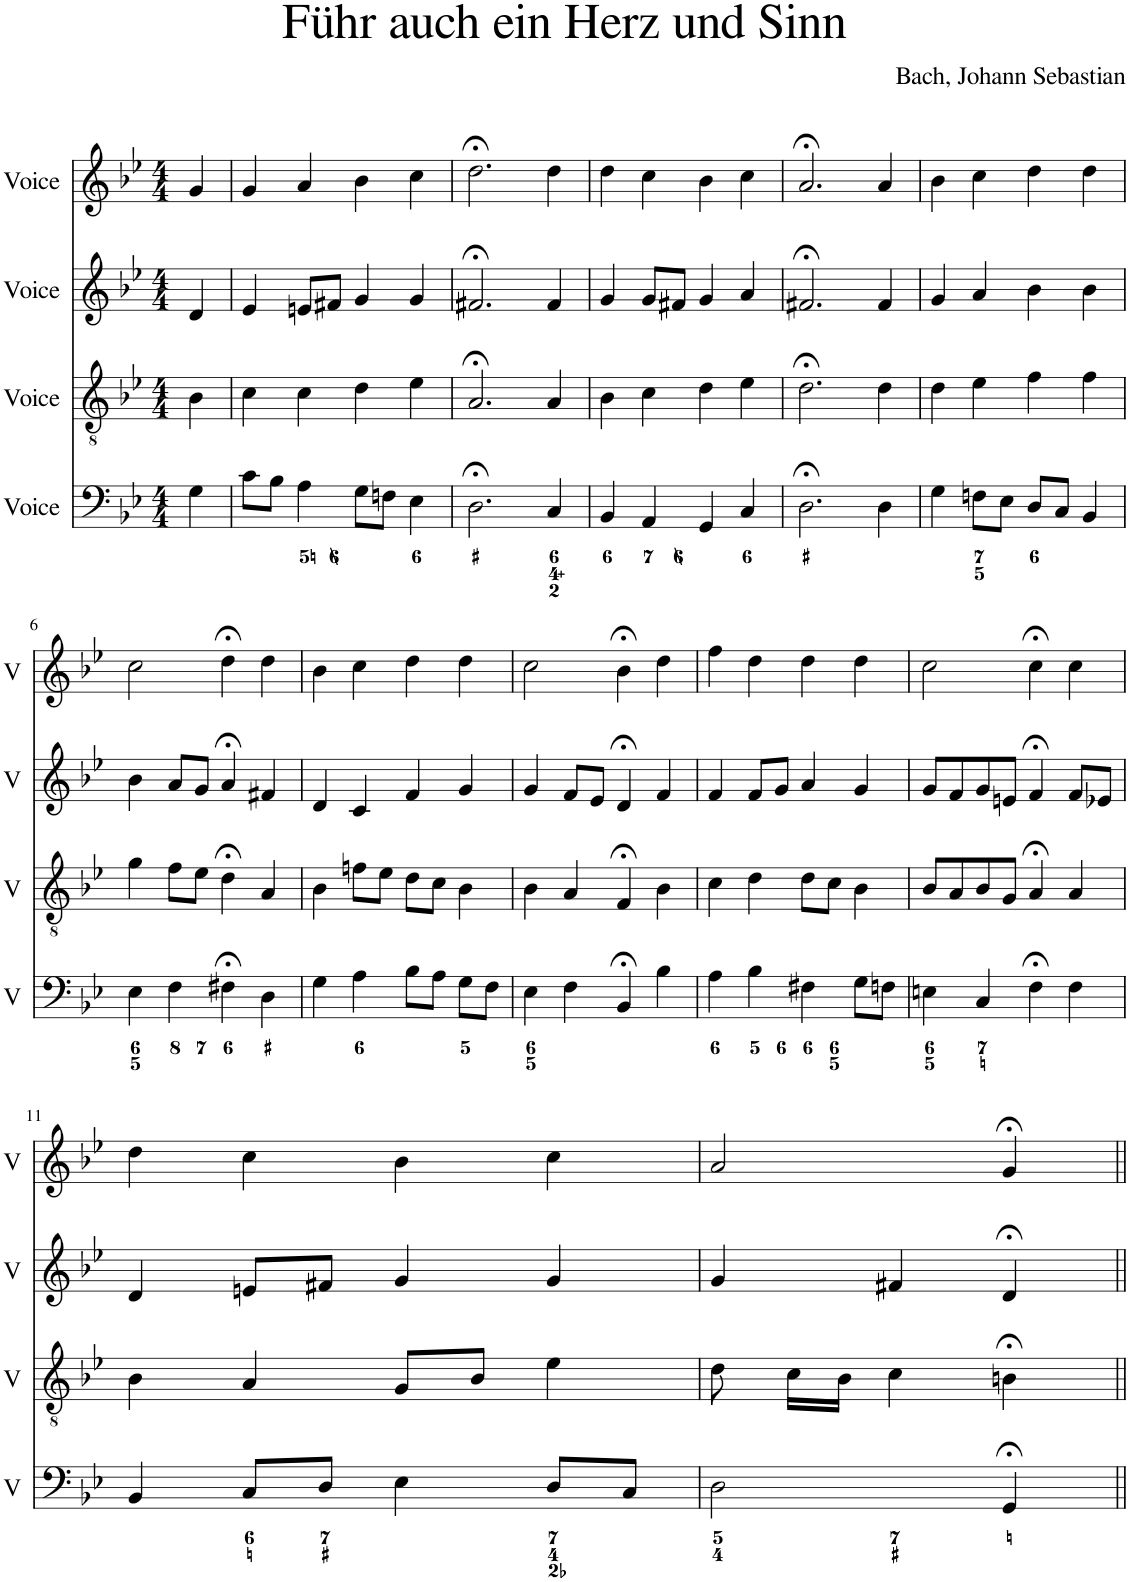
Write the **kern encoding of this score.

**kern	**kern	**kern	**kern
*part4	*part3	*part2	*part1
*staff4	*staff3	*staff2	*staff1
*I"Voice	*I"Voice	*I"Voice	*I"Voice
*I'V	*I'V	*I'V	*I'V
*clefF4	*clefGv2	*clefG2	*clefG2
*k[b-e-]	*k[b-e-]	*k[b-e-]	*k[b-e-]
*M4/4	*M4/4	*M4/4	*M4/4
=	=	=	=
4G\	4B-\	4d/	4g/
=1	=1	=1	=1
8c\L	4c\	4e-/	4g/
8B-\J	.	.	.
4A\	4c\	8en/L	4a/
.	.	8f#X/J	.
8G\L	4d\	4g/	4b-\
8Fn\J	.	.	.
4E-\	4e-\	4g/	4cc\
=2	=2	=2	=2
2.D;<\	2.A;</	2.f#X;</	2.dd;<\
4C/	4A/	4f#/	4dd\
=3	=3	=3	=3
4BB-/	4B-\	4g/	4dd\
4AA/	4c\	8g/L	4cc\
.	.	8f#X/J	.
4GG/	4d\	4g/	4b-\
4C/	4e-\	4a/	4cc\
=4	=4	=4	=4
2.D;<\	2.d;<\	2.f#X;</	2.a;</
4D\	4d\	4f#/	4a/
=5	=5	=5	=5
4G\	4d\	4g/	4b-\
8Fn\L	4e-\	4a/	4cc\
8E-\J	.	.	.
8D/L	4f\	4b-\	4dd\
8C/J	.	.	.
4BB-/	4f\	4b-\	4dd\
!!LO:LB:g=z
=6	=6	=6	=6
4E-\	4g\	4b-\	2cc\
4F\	8f\L	8a/L	.
.	8e-\J	8g/J	.
4F#X;<\	4d;<\	4a;</	4dd;<\
4D\	4A/	4f#X/	4dd\
=7	=7	=7	=7
4G\	4B-\	4d/	4b-\
4A\	8fn\L	4c/	4cc\
.	8e-\J	.	.
8B-\L	8d\L	4f/	4dd\
8A\J	8c\J	.	.
8G\L	4B-\	4g/	4dd\
8F\J	.	.	.
=8	=8	=8	=8
4E-\	4B-\	4g/	2cc\
4F\	4A/	8f/L	.
.	.	8e-/J	.
4BB-;</	4F;</	4d;</	4b-;<\
4B-\	4B-\	4f/	4dd\
=9	=9	=9	=9
4A\	4c\	4f/	4ff\
4B-\	4d\	8f/L	4dd\
.	.	8g/J	.
4F#X\	8d\L	4a/	4dd\
.	8c\J	.	.
8G\L	4B-\	4g/	4dd\
8Fn\J	.	.	.
=10	=10	=10	=10
4En\	8B-/L	8g/L	2cc\
.	8A/	8f/	.
4C/	8B-/	8g/	.
.	8G/J	8en/J	.
4F;<\	4A;</	4f;</	4cc;<\
4F\	4A/	8f/L	4cc\
.	.	8e-X/J	.
!!LO:LB:g=z
=11	=11	=11	=11
4BB-/	4B-\	4d/	4dd\
8C/L	4A/	8en/L	4cc\
8D/J	.	8f#X/J	.
4E-\	8G/L	4g/	4b-\
.	8B-/J	.	.
8D/L	4e-\	4g/	4cc\
8C/J	.	.	.
=12	=12	=12	=12
2D\	8d\	4g/	2a/
.	16c\LL	.	.
.	16B-\JJ	.	.
.	4c\	4f#X/	.
4GG;</	4Bn;<\	4d;</	4g;</
=||	=||	=||	=||
*-	*-	*-	*-
